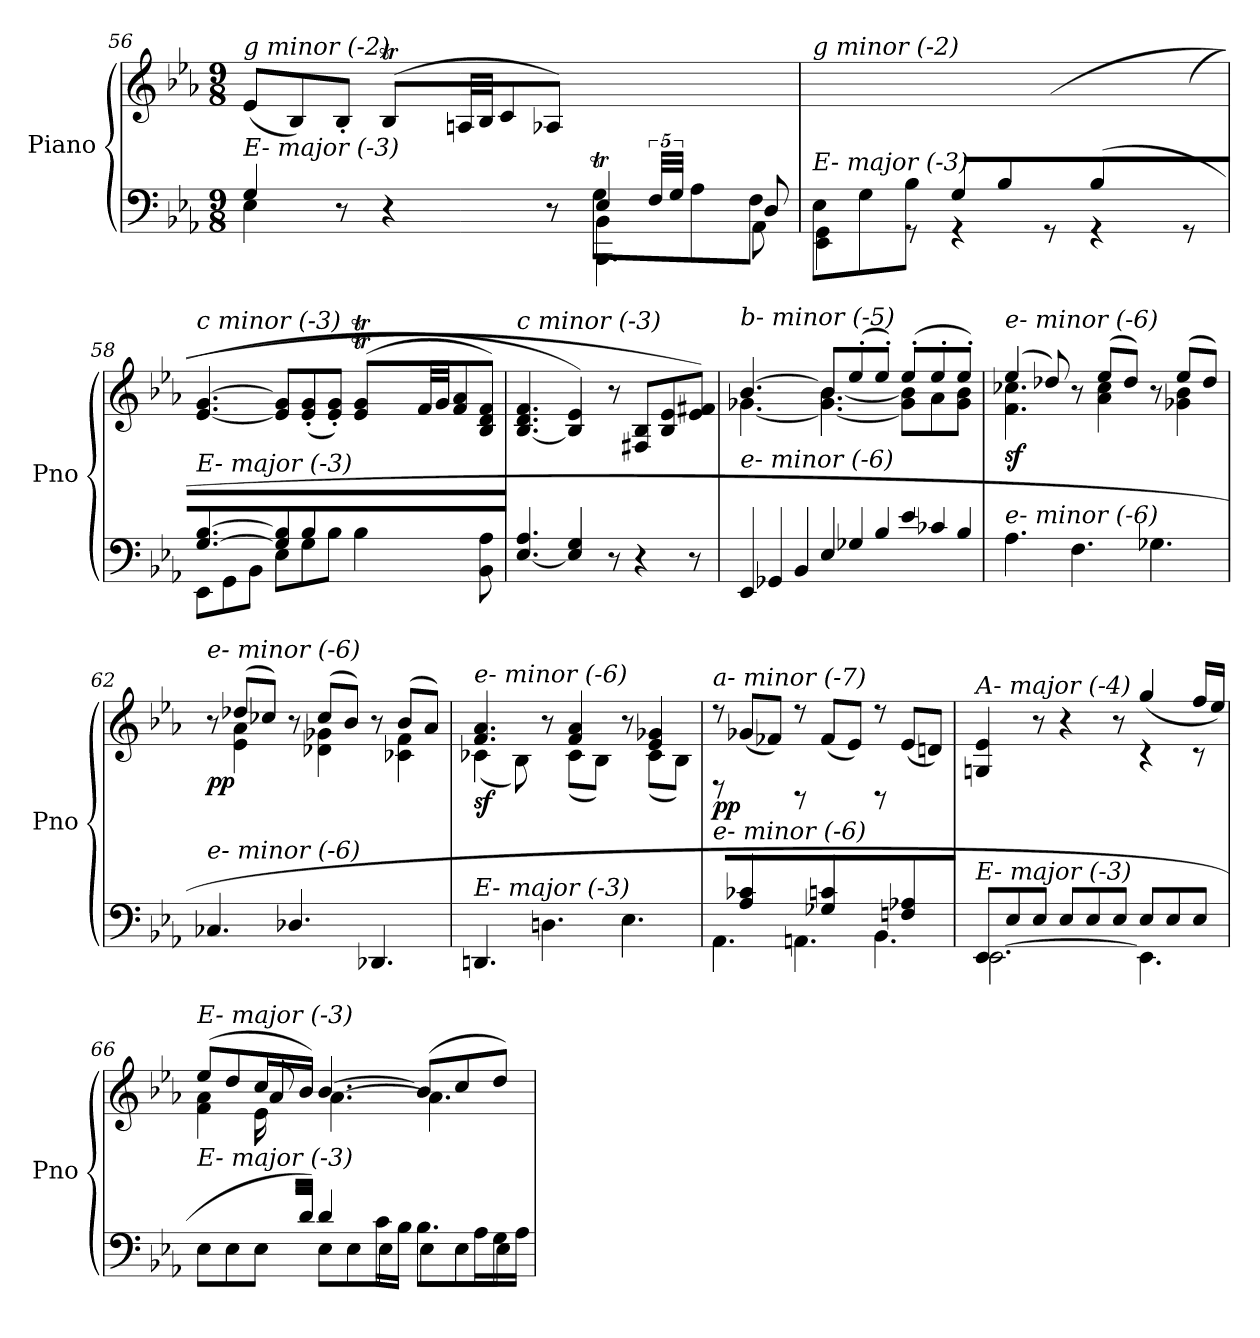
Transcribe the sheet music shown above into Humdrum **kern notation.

**kern	**kern	**dynam
*part1	*part1	*part1
*staff2	*staff1	*staff1/2
*I"Piano	*	*
*I'Pno	*	*
*clefF4	*clefG2	*
*k[b-e-a-]	*k[b-e-a-]	*
*M9/8	*M9/8	*
=56	=56	=56
*^	*^	*
*	*^	*	*^	*
*	*	*^	*	*	*^	*
*	*	*	*^	*	*	*	*	*
!	!	!	!	!	!LO:TX:i:t=g minor (-2)	!	!	!	!
!LO:TX:i:t=E- major (-3)	!	!	!	!	!	!	!	!	!
2.ryy	2.ryy	4.ryy	4G/	4E-\	(8e-/L	2.ryy	4.ryy	4ryy	.
.	.	.	.	.	8B-/)	.	.	.	.
.	.	.	8r	2ryy	8B-'/J	.	.	2ryy	.
*	*	*	*	*	*	*	*Xtuplet	*	*
.	.	8ryy	4r	.	(8B-T/L	.	40ryy	.	.
.	.	.	.	.	.	.	40cyy	.	.
.	.	.	.	.	.	.	40B-yy	.	.
.	.	.	.	.	.	.	40An/LL	.	.
.	.	.	.	.	.	.	40B-/JJ	.	.
.	.	4ryy	.	.	8c/	.	4ryy	.	.
.	.	.	8r	.	8A-X/J)	.	.	.	.
8Gt\L	4E-/	20.ryy	4BB-\	4.BBB-\	4.ryy	4.ryy	40ryy	4.ryy	.
.	.	.	.	.	.	.	40A-yy	.	.
.	.	.	.	.	.	.	40Gyy	.	.
.	.	40F/LL	.	.	.	.	20ryy	.	.
.	.	40G/JJ	.	.	.	.	.	.	.
8A-\	.	10ryy	.	.	.	.	4ryy	.	.
.	.	10.ryy	.	.	.	.	.	.	.
8F\J	8D/	.	8AA-\	.	.	.	.	.	.
*	*	*	*v	*v	*	*	*	*	*
*	*	*	*	*v	*v	*v	*v	*
!!LO:LB:g=z
=57	=57	=57	=57	=57	=57
!	!	!	!	!LO:TX:i:t=g minor (-2)	!
!LO:TX:i:t=E- major (-3)	!	!	!	!	!
*	*v	*v	*v	*	*
8E-\L	4EE-\ 4GG\	2ryy	.
8G\	.	.	.
8B-\J	8rGG	.	.
(8G/L	4rGG	.	.
8B-/	.	8ryy	.
8ryy	8rGG	(8e-\J	.
(8B-/L	4rGG	8ryy	.
4ryy	.	8e-\	.
.	8rGG	(8g\J	.
!!LO:LB:g=z
=58	=58	=58	=58
*	*	*^	*
!	!	!LO:TX:i:t=c minor (-3)	!	!
!LO:TX:i:t=E- major (-3)	!	!	!	!
[4.G/ [4.B-/	8EE-\L	[4.e-/ [4.g/	2ryy	.
.	8GG\	.	.	.
.	8BB-\J	.	.	.
8G/] 8B-/]L	8E-\L	8e-/] 8g/]L	.	.
8B-/J	8G\	(>8e-/' 8g/'	8ryy	.
8ryy	8B-\J	8e-/' 8g/'J)	8ryy	.
8ryy	4B-\	(8e-/T 8g/TL	40ryy	.
.	.	.	40a-yy	.
.	.	.	40gyy	.
.	.	.	40f/LL	.
.	.	.	40g/JJ	.
4ryy	.	8f/ 8a-/	4ryy	.
.	8BB-\ 8A-\	8B-/ 8d/ 8f/J)	.	.
*	*	*v	*v	*
=59	=59	=59	=59
!	!	!LO:TX:i:t=c minor (-3)	!
!LO:TX:i:t=E- major (-3)	!	!	!
*v	*v	*	*
[4.E-\ 4.A-\	[4.B-/ 4.d/ 4.f/	.
4E-\] 4G\	4B-/] 4e-/)	.
8r	8r	.
4r	8F#Xi/ 8B-/L	.
.	8B-/ 8e-/	.
8r	8e-/ 8f#Xi/J)	.
=60	=60	=60
*	*^	*
!	!LO:TX:i:t=b- minor (-5)	!	!
!LO:TX:i:t=e- minor (-6)	!	!	!
!	!	!	!LO:DY:b
8EE-/L	[4.b-/	[4.g-X\	other-dynamics
8GG-X/	.	.	.
8BB-/J	.	.	.
8E-\L	8b-/L]	4.g-\_ [4.b-\	.
8G-X\	(>8ee-'/	.	.
8B-\J	8ee-'/J)	.	.
8e-\L	(>8ee-'/L	8g-\] 8b-\]L	.
8c-X\	8ee-'/	8a-\	.
8B-\J	8ee-'/J)	8g-\ 8b-\J	.
=61	=61	=61	=61
*^	*	*	*
!	!	!LO:TX:i:t=e- minor (-6)	!	!
!LO:TX:i:t=e- minor (-6)	!	!	!	!
!	!	!	!	!LO:DY:b
4.ryy	4.A-\	(4ee-/	4.f\ 4.cc-X\	sf
!	!	!	!	!LO:DY:b
.	.	8dd-X/)	.	other-dynamics
8ryy	4.F\	8r	8ryy	.
4ryy	.	(8ee-/L	4a-\ 4cc-\	.
.	.	8dd-/J)	.	.
8ryy	4.G-X\	8r	8ryy	.
4ryy	.	(8ee-/L	4g-X\ 4b-\	.
.	.	8dd-/J)	.	.
!!LO:PB:g=z	!!
=62	=62	=62	=62	=62
!	!	!LO:TX:i:t=e- minor (-6)	!	!
!LO:TX:i:t=e- minor (-6)	!	!	!	!
!	!	!	!	!LO:DY:b
8ryy	4.C-X/	8r	8ryy	pp
4ryy	.	(8dd-X/L	4e-\ 4a-\	.
.	.	8cc-X/J)	.	.
8ryy	4.D-X/	8r	8ryy	.
4ryy	.	(8cc-/L	4d-X\ 4g-X\	.
.	.	8b-/J)	.	.
8ryy	4.DD-X/	8r	8ryy	.
4ryy	.	(8b-/L	4c-X\ 4f\	.
.	.	8a-/J)	.	.
=63	=63	=63	=63	=63
!	!	!LO:TX:i:t=e- minor (-6)	!	!
!LO:TX:i:t=E- major (-3)	!	!	!	!
!	!	!	!	!LO:DY:b
4.ryy	4.DDn/	4.f/ 4.a-/	(4c-X\	sf
.	.	.	8B-\)	.
8ryy	4.Dn\	8r	8ryy	.
!	!	!	!	!LO:DY:b
4ryy	.	4f/ 4a-/	(8c-\L	other-dynamics
.	.	.	8B-\J)	.
8ryy	4.E-\	8r	8ryy	.
4ryy	.	4e-/ 4g-X/	(8c-\L	.
.	.	.	8B-\J)	.
=64	=64	=64	=64	=64
!	!	!LO:TX:i:t=a- minor (-7)	!	!
!LO:TX:i:t=e- minor (-6)	!	!	!	!
!	!	!	!	!LO:DY:b
8ryy	4.AA-\	8r	8rD	pp
4A-/ 4c-X/	.	(8g-X/L	4ryy	.
.	.	8f-X/J)	.	.
8ryy	4.AAn\	8r	8rBB	.
4G-X/ 4cn/	.	(8f-/L	4ryy	.
.	.	8e-/J)	.	.
8ryy	4.BB-\	8r	8rBB	.
4Fn/ 4A-X/	.	(8e-/L	4ryy	.
.	.	8dn/J)	.	.
=65	=65	=65	=65	=65
*	*^	*	*	*
!	!	!	!LO:TX:i:t=A- major (-4)	!	!
!LO:TX:i:t=E- major (-3)	!	!	!	!	!
2.ryy	8EE-/L	[2.EE-\	4Gn/ 4e-/	2.ryy	.
.	8E-/	.	.	.	.
.	8E-/J	.	8r	.	.
.	8E-/L	.	4r	.	.
.	8E-/	.	.	.	.
.	8E-/J	.	8r	.	.
4.ryy	8E-/L	4.EE-\]	4rc	(4gg/	.
.	8E-/	.	.	.	.
.	8E-/J	.	8rc	16ff/LL	.
.	.	.	.	16ee-/JJ)	.
!!LO:LB:g=z
=66	=66	=66	=66	=66	=66
*	*	*	*	*^	*
!	!	!	!LO:TX:i:t=E- major (-3)	!	!	!
!LO:TX:i:t=E- major (-3)	!	!	!	!	!	!
4ryy	4ryy	8E-\L	(8ee-/L	(4f\ 4a-\	4ryy	.
.	.	8E-\	8dd/	.	.	.
16ryy	2..ryy	8E-\J	16cc/L	16e-\LL	8a-/	.
16d/JJ)	.	.	16b-/JJ)	2ryy	.	.
4d/	.	8E-\L	[4.b-/	.	[4.a-\	.
.	.	8E-\	.	.	.	.
16c\LL	.	8E-\J	.	.	.	.
16B-\JJ	.	.	.	.	.	.
8.B-\L	.	8E-\L	(8b-/L]	.	4.a-\]	.
.	.	.	.	4ryy	.	.
.	.	8E-\	8cc/	.	.	.
16A-\L	.	.	.	.	.	.
16G\	.	8E-\J	8dd/J)	.	.	.
16A-\JJ	.	.	.	16ryy	.	.
*v	*v	*v	*	*	*	*
*	*v	*v	*v	*
=	=	=
*-	*-	*-
